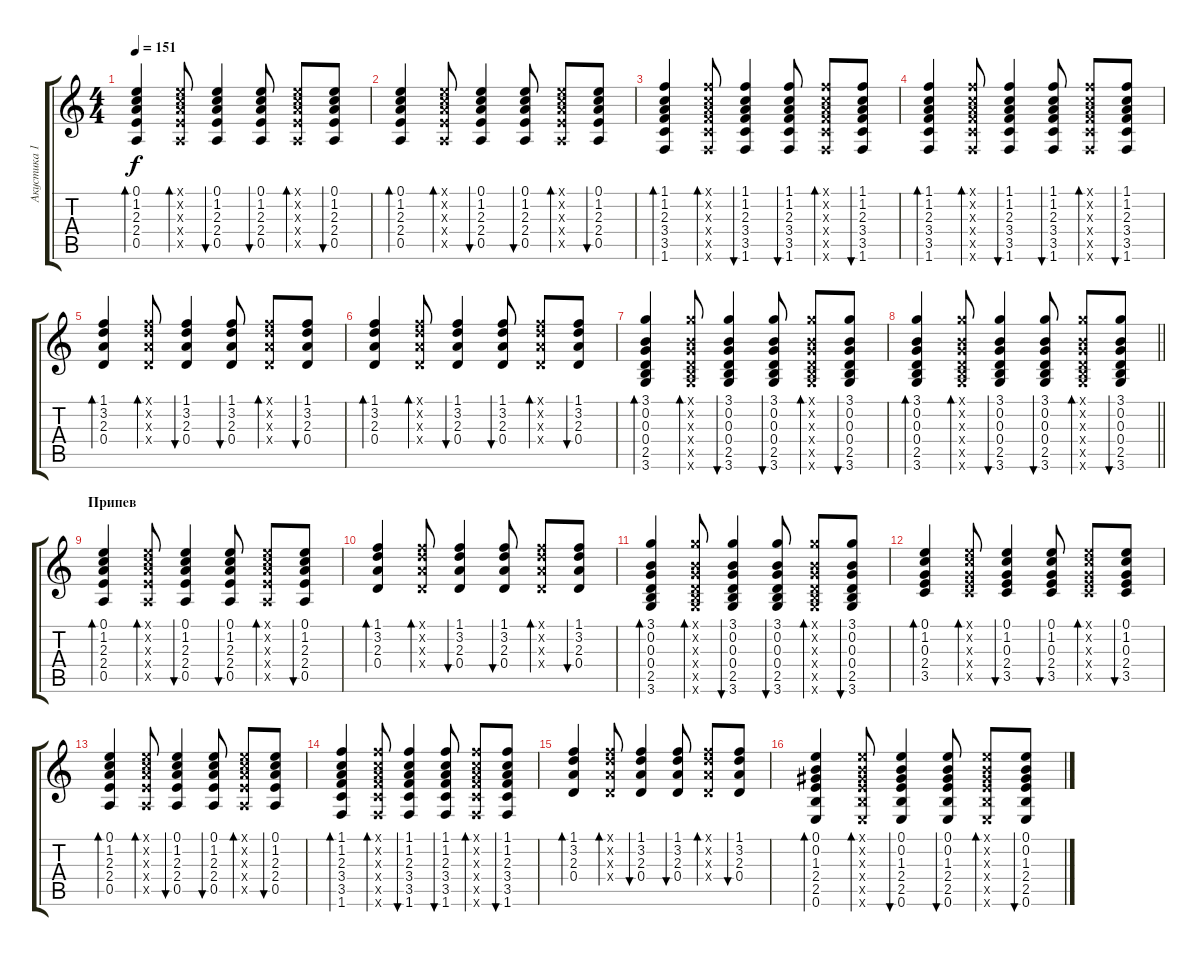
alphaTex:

\track ("Акустика 1" "Акустика 1") {instrument acousticguitarsteel}
\staff {score tabs}
\tuning (E4 B3 G3 D3 A2 E2) {hide}
\ts (4 4)
\tempo 151
\clef g2
\ks c
(0.1 1.2 2.3 2.4 0.5).4{bd 60 dy f} (0.1{x} 1.2{x} 2.3{x} 2.4{x} 0.5{x}).8{bd 60} (0.1 1.2 2.3 2.4 0.5).4{bu 60} (0.1 1.2 2.3 2.4 0.5).8{bu 60} (0.1{x} 1.2{x} 2.3{x} 2.4{x} 0.5{x}).8{bd 60} (0.1 1.2 2.3 2.4 0.5).8{bu 60} |
(0.1 1.2 2.3 2.4 0.5).4{bd 60} (0.1{x} 1.2{x} 2.3{x} 2.4{x} 0.5{x}).8{bd 60} (0.1 1.2 2.3 2.4 0.5).4{bu 60} (0.1 1.2 2.3 2.4 0.5).8{bu 60} (0.1{x} 1.2{x} 2.3{x} 2.4{x} 0.5{x}).8{bd 60} (0.1 1.2 2.3 2.4 0.5).8{bu 60} |
(1.1 1.2 2.3 3.4 3.5 1.6).4{bd 60} (1.1{x} 1.2{x} 2.3{x} 3.4{x} 3.5{x} 1.6{x}).8{bd 60} (1.1 1.2 2.3 3.4 3.5 1.6).4{bu 60} (1.1 1.2 2.3 3.4 3.5 1.6).8{bu 60} (1.1{x} 1.2{x} 2.3{x} 3.4{x} 3.5{x} 1.6{x}).8{bd 60} (1.1 1.2 2.3 3.4 3.5 1.6).8{bu 60} |
(1.1 1.2 2.3 3.4 3.5 1.6).4{bd 60} (1.1{x} 1.2{x} 2.3{x} 3.4{x} 3.5{x} 1.6{x}).8{bd 60} (1.1 1.2 2.3 3.4 3.5 1.6).4{bu 60} (1.1 1.2 2.3 3.4 3.5 1.6).8{bu 60} (1.1{x} 1.2{x} 2.3{x} 3.4{x} 3.5{x} 1.6{x}).8{bd 60} (1.1 1.2 2.3 3.4 3.5 1.6).8{bu 60} |
(1.1 3.2 2.3 0.4).4{bd 60} (1.1{x} 3.2{x} 2.3{x} 0.4{x}).8{bd 60} (1.1 3.2 2.3 0.4).4{bu 60} (1.1 3.2 2.3 0.4).8{bu 60} (1.1{x} 3.2{x} 2.3{x} 0.4{x}).8{bd 60} (1.1 3.2 2.3 0.4).8{bu 60} |
(1.1 3.2 2.3 0.4).4{bd 60} (1.1{x} 3.2{x} 2.3{x} 0.4{x}).8{bd 60} (1.1 3.2 2.3 0.4).4{bu 60} (1.1 3.2 2.3 0.4).8{bu 60} (1.1{x} 3.2{x} 2.3{x} 0.4{x}).8{bd 60} (1.1 3.2 2.3 0.4).8{bu 60} |
(3.1 0.2 0.3 0.4 2.5 3.6).4{bd 60} (3.1{x} 0.2{x} 0.3{x} 0.4{x} 2.5{x} 3.6{x}).8{bd 60} (3.1 0.2 0.3 0.4 2.5 3.6).4{bu 60} (3.1 0.2 0.3 0.4 2.5 3.6).8{bu 60} (3.1{x} 0.2{x} 0.3{x} 0.4{x} 2.5{x} 3.6{x}).8{bd 60} (3.1 0.2 0.3 0.4 2.5 3.6).8{bu 60} |
\barLineRight lightlight
(3.1 0.2 0.3 0.4 2.5 3.6).4{bd 60} (3.1{x} 0.2{x} 0.3{x} 0.4{x} 2.5{x} 3.6{x}).8{bd 60} (3.1 0.2 0.3 0.4 2.5 3.6).4{bu 60} (3.1 0.2 0.3 0.4 2.5 3.6).8{bu 60} (3.1{x} 0.2{x} 0.3{x} 0.4{x} 2.5{x} 3.6{x}).8{bd 60} (3.1 0.2 0.3 0.4 2.5 3.6).8{bu 60} |
\section ("" "Припев")
(0.1 1.2 2.3 2.4 0.5).4{bd 60} (0.1{x} 1.2{x} 2.3{x} 2.4{x} 0.5{x}).8{bd 60} (0.1 1.2 2.3 2.4 0.5).4{bu 60} (0.1 1.2 2.3 2.4 0.5).8{bu 60} (0.1{x} 1.2{x} 2.3{x} 2.4{x} 0.5{x}).8{bd 60} (0.1 1.2 2.3 2.4 0.5).8{bu 60} |
(1.1 3.2 2.3 0.4).4{bd 60} (1.1{x} 3.2{x} 2.3{x} 0.4{x}).8{bd 60} (1.1 3.2 2.3 0.4).4{bu 60} (1.1 3.2 2.3 0.4).8{bu 60} (1.1{x} 3.2{x} 2.3{x} 0.4{x}).8{bd 60} (1.1 3.2 2.3 0.4).8{bu 60} |
(3.1 0.2 0.3 0.4 2.5 3.6).4{bd 60} (3.1{x} 0.2{x} 0.3{x} 0.4{x} 2.5{x} 3.6{x}).8{bd 60} (3.1 0.2 0.3 0.4 2.5 3.6).4{bu 60} (3.1 0.2 0.3 0.4 2.5 3.6).8{bu 60} (3.1{x} 0.2{x} 0.3{x} 0.4{x} 2.5{x} 3.6{x}).8{bd 60} (3.1 0.2 0.3 0.4 2.5 3.6).8{bu 60} |
(0.1 1.2 0.3 2.4 3.5).4{bd 60} (0.1{x} 1.2{x} 0.3{x} 2.4{x} 3.5{x}).8{bd 60} (0.1 1.2 0.3 2.4 3.5).4{bu 60} (0.1 1.2 0.3 2.4 3.5).8{bu 60} (0.1{x} 1.2{x} 0.3{x} 2.4{x} 3.5{x}).8{bd 60} (0.1 1.2 0.3 2.4 3.5).8{bu 60} |
(0.1 1.2 2.3 2.4 0.5).4{bd 60} (0.1{x} 1.2{x} 2.3{x} 2.4{x} 0.5{x}).8{bd 60} (0.1 1.2 2.3 2.4 0.5).4{bu 60} (0.1 1.2 2.3 2.4 0.5).8{bu 60} (0.1{x} 1.2{x} 2.3{x} 2.4{x} 0.5{x}).8{bd 60} (0.1 1.2 2.3 2.4 0.5).8{bu 60} |
(1.1 1.2 2.3 3.4 3.5 1.6).4{bd 60} (1.1{x} 1.2{x} 2.3{x} 3.4{x} 3.5{x} 1.6{x}).8{bd 60} (1.1 1.2 2.3 3.4 3.5 1.6).4{bu 60} (1.1 1.2 2.3 3.4 3.5 1.6).8{bu 60} (1.1{x} 1.2{x} 2.3{x} 3.4{x} 3.5{x} 1.6{x}).8{bd 60} (1.1 1.2 2.3 3.4 3.5 1.6).8{bu 60} |
(1.1 3.2 2.3 0.4).4{bd 60} (1.1{x} 3.2{x} 2.3{x} 0.4{x}).8{bd 60} (1.1 3.2 2.3 0.4).4{bu 60} (1.1 3.2 2.3 0.4).8{bu 60} (1.1{x} 3.2{x} 2.3{x} 0.4{x}).8{bd 60} (1.1 3.2 2.3 0.4).8{bu 60} |
(0.1 0.2 1.3 2.4 2.5 0.6).4{bd 60} (0.1{x} 0.2{x} 1.3{x} 2.4{x} 2.5{x} 0.6{x}).8{bd 60} (0.1 0.2 1.3 2.4 2.5 0.6).4{bu 60} (0.1 0.2 1.3 2.4 2.5 0.6).8{bu 60} (0.1{x} 0.2{x} 1.3{x} 2.4{x} 2.5{x} 0.6{x}).8{bd 60} (0.1 0.2 1.3 2.4 2.5 0.6).8{bu 60}
